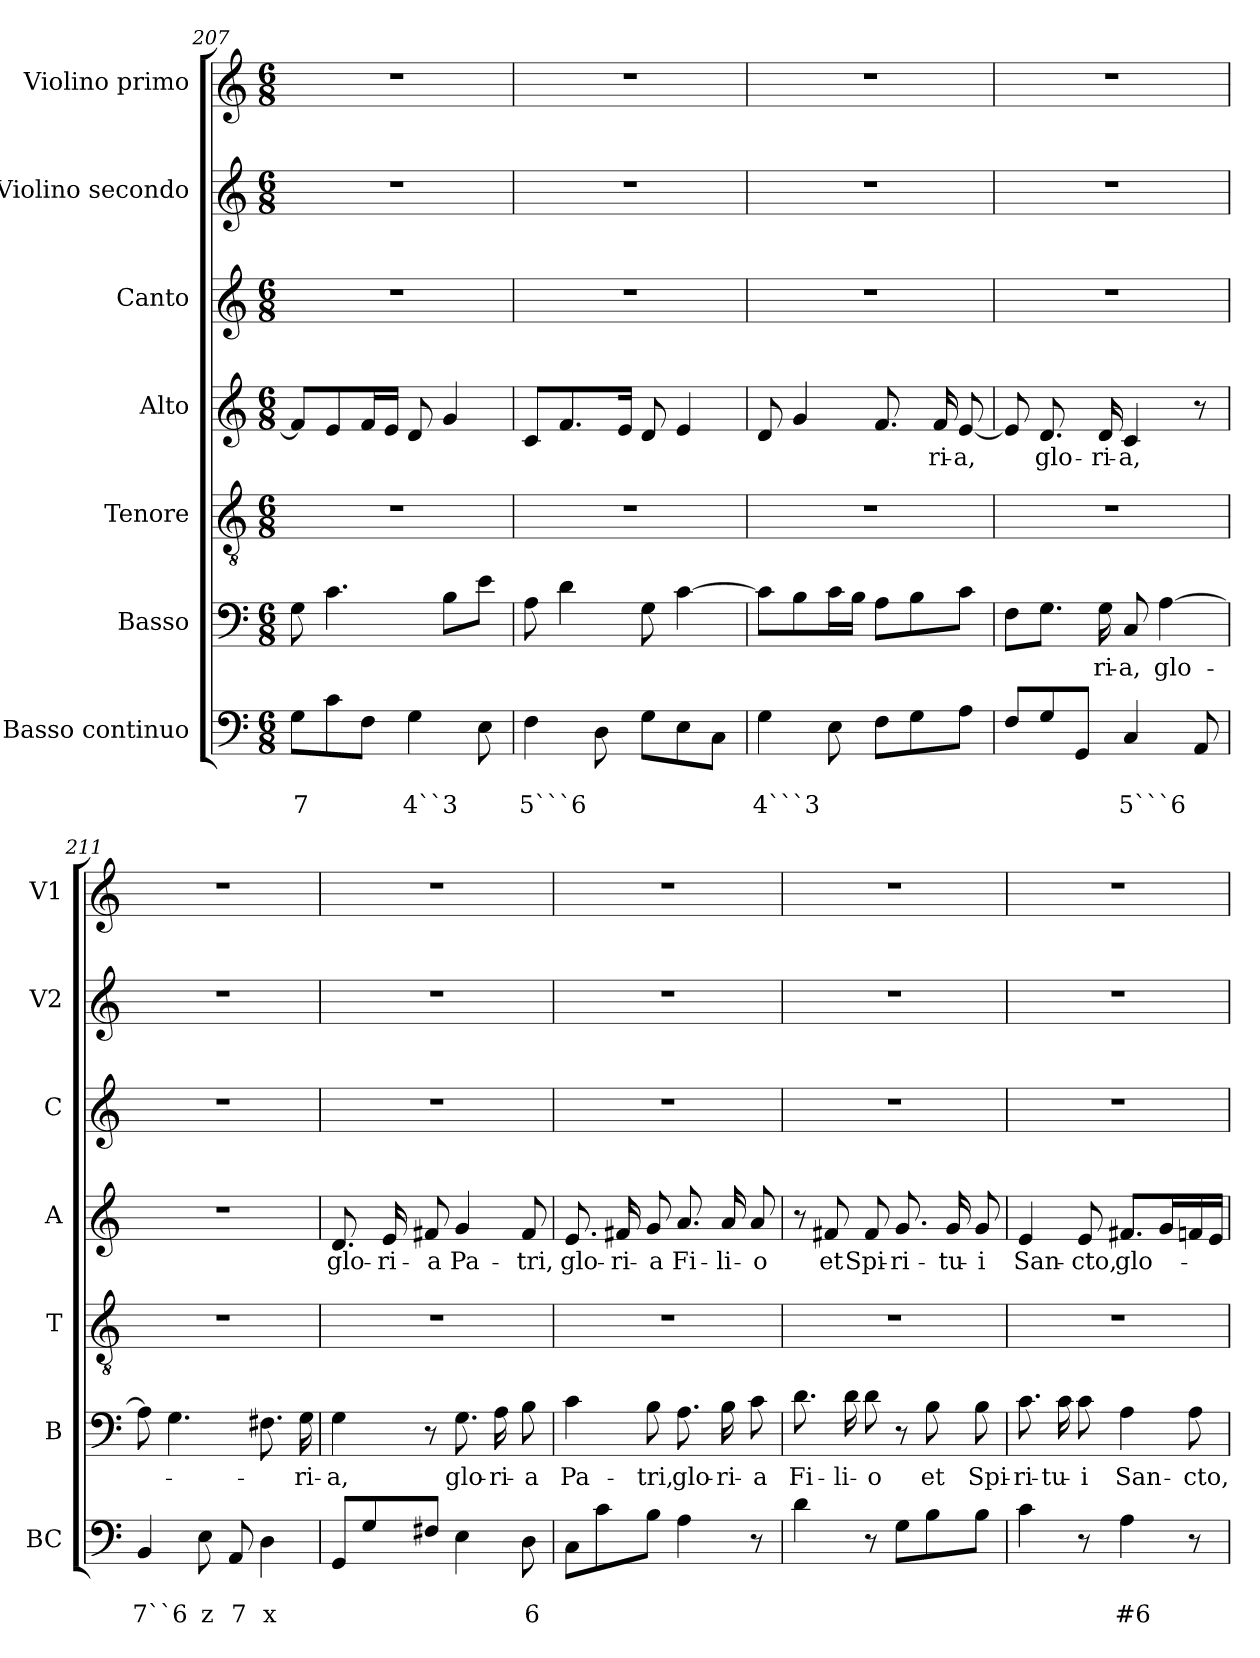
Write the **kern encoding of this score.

**kern	**text	**text	**kern	**text	**kern	**kern	**text	**kern	**kern	**kern
*part7	*part7	*part7	*part6	*part6	*part5	*part4	*part4	*part3	*part2	*part1
*staff7	*staff7	*staff7	*staff6	*staff6	*staff5	*staff4	*staff4	*staff3	*staff2	*staff1
*I"Basso continuo	*	*	*I"Basso	*	*I"Tenore	*I"Alto	*	*I"Canto	*I"Violino secondo	*I"Violino primo
*I'BC	*	*	*I'B	*	*I'T	*I'A	*	*I'C	*I'V2	*I'V1
*clefF4	*	*	*clefF4	*	*clefGv2	*clefG2	*	*clefG2	*clefG2	*clefG2
*k[]	*	*	*k[]	*	*k[]	*k[]	*	*k[]	*k[]	*k[]
*C:	*	*	*C:	*	*C:	*C:	*	*C:	*C:	*C:
*M6/8	*	*	*M6/8	*	*M6/8	*M6/8	*	*M6/8	*M6/8	*M6/8
=207	=207	=207	=207	=207	=207	=207	=207	=207	=207	=207
!	!	!LO:LY:b	!	!	!	!	!	!	!	!
8G\L	.	7	8G\	.	2.r	8f/L]	.	2.r	2.r	2.r
8c\	.	.	4.c\	.	.	8e/	.	.	.	.
8F\J	.	.	.	.	.	16f/L	.	.	.	.
.	.	.	.	.	.	16e/JJ	.	.	.	.
!	!	!LO:LY:b	!	!	!	!	!	!	!	!
4G\	.	4``3	.	.	.	8d/	.	.	.	.
.	.	.	8B\L	.	.	4g/	.	.	.	.
8E\	.	.	8e\J	.	.	.	.	.	.	.
=208	=208	=208	=208	=208	=208	=208	=208	=208	=208	=208
!	!	!LO:LY:b	!	!	!	!	!	!	!	!
4F\	.	5```6	8A\	.	2.r	8c/L	.	2.r	2.r	2.r
.	.	.	4d\	.	.	8.f/	.	.	.	.
8D\	.	.	.	.	.	.	.	.	.	.
.	.	.	.	.	.	16e/Jk	.	.	.	.
8G\L	.	.	8G\	.	.	8d/	.	.	.	.
8E\	.	.	[4c\	.	.	4e/	.	.	.	.
8C\J	.	.	.	.	.	.	.	.	.	.
=209	=209	=209	=209	=209	=209	=209	=209	=209	=209	=209
!	!	!LO:LY:b	!	!	!	!	!	!	!	!
4G\	.	4```3	8c\L]	.	2.r	8d/	.	2.r	2.r	2.r
.	.	.	8B\	.	.	4g/	.	.	.	.
8E\	.	.	16c\L	.	.	.	.	.	.	.
.	.	.	16B\JJ	.	.	.	.	.	.	.
8F\L	.	.	8A\L	.	.	8.f/	.	.	.	.
8G\	.	.	8B\	.	.	.	.	.	.	.
!	!	!	!	!	!	!	!LO:LY:b	!	!	!
.	.	.	.	.	.	16f/	-ri-	.	.	.
!	!	!	!	!	!	!	!LO:LY:b	!	!	!
8A\J	.	.	8c\J	.	.	[8e/	-a,	.	.	.
!!LO:LB:g=z
=210	=210	=210	=210	=210	=210	=210	=210	=210	=210	=210
8F/L	.	.	8F\L	.	2.r	8e/]	.	2.r	2.r	2.r
!	!	!	!	!	!	!	!LO:LY:b	!	!	!
8G/	.	.	8.G\J	.	.	8.d/	glo-	.	.	.
8GG/J	.	.	.	.	.	.	.	.	.	.
!	!	!	!	!LO:LY:b	!	!	!LO:LY:b	!	!	!
.	.	.	16G\	-ri-	.	16d/	-ri-	.	.	.
!	!	!LO:LY:b	!	!LO:LY:b	!	!	!LO:LY:b	!	!	!
4C/	.	5```6	8C/	-a,	.	4c/	-a,	.	.	.
!	!	!	!	!LO:LY:b	!	!	!	!	!	!
.	.	.	[4A\	glo-	.	.	.	.	.	.
8AA/	.	.	.	.	.	8r	.	.	.	.
=211	=211	=211	=211	=211	=211	=211	=211	=211	=211	=211
!	!	!LO:LY:b	!	!	!	!	!	!	!	!
4BB/	.	7``6	8A\]	.	2.r	2.r	.	2.r	2.r	2.r
.	.	.	4.G\	.	.	.	.	.	.	.
!	!	!LO:LY:b	!	!	!	!	!	!	!	!
8E\	.	z	.	.	.	.	.	.	.	.
!	!	!LO:LY:b	!	!	!	!	!	!	!	!
8AA/	.	7	.	.	.	.	.	.	.	.
!	!	!LO:LY:b	!	!	!	!	!	!	!	!
4D\	.	x	8.F#X\	.	.	.	.	.	.	.
!	!	!	!	!LO:LY:b	!	!	!	!	!	!
.	.	.	16G\	-ri-	.	.	.	.	.	.
=212	=212	=212	=212	=212	=212	=212	=212	=212	=212	=212
!	!	!	!	!LO:LY:b	!	!	!LO:LY:b	!	!	!
8GG/L	.	.	4G\	-a,	2.r	8.d/	glo-	2.r	2.r	2.r
8G/	.	.	.	.	.	.	.	.	.	.
!	!	!	!	!	!	!	!LO:LY:b	!	!	!
.	.	.	.	.	.	16e/	-ri-	.	.	.
!	!	!	!	!	!	!	!LO:LY:b	!	!	!
8F#X/J	.	.	8r	.	.	8f#X/	-a	.	.	.
!	!	!	!	!LO:LY:b	!	!	!LO:LY:b	!	!	!
4E\	.	.	8.G\	glo-	.	4g/	Pa-	.	.	.
!	!	!	!	!LO:LY:b	!	!	!	!	!	!
.	.	.	16A\	-ri-	.	.	.	.	.	.
!	!	!LO:LY:b	!	!LO:LY:b	!	!	!LO:LY:b	!	!	!
8D\	.	6	8B\	-a	.	8f#/	-tri,	.	.	.
=213	=213	=213	=213	=213	=213	=213	=213	=213	=213	=213
!	!	!	!	!LO:LY:b	!	!	!LO:LY:b	!	!	!
8C\L	.	.	4c\	Pa-	2.r	8.e/	glo-	2.r	2.r	2.r
8c\	.	.	.	.	.	.	.	.	.	.
!	!	!	!	!	!	!	!LO:LY:b	!	!	!
.	.	.	.	.	.	16f#X/	-ri-	.	.	.
!	!	!	!	!LO:LY:b	!	!	!LO:LY:b	!	!	!
8B\J	.	.	8B\	-tri,	.	8g/	-a	.	.	.
!	!	!	!	!LO:LY:b	!	!	!LO:LY:b	!	!	!
4A\	.	.	8.A\	glo-	.	8.a/	Fi-	.	.	.
!	!	!	!	!LO:LY:b	!	!	!LO:LY:b	!	!	!
.	.	.	16B\	-ri-	.	16a/	-li-	.	.	.
!	!	!	!	!LO:LY:b	!	!	!LO:LY:b	!	!	!
8r	.	.	8c\	-a	.	8a/	-o	.	.	.
=214	=214	=214	=214	=214	=214	=214	=214	=214	=214	=214
!	!	!	!	!LO:LY:b	!	!	!	!	!	!
4d\	.	.	8.d\	Fi-	2.r	8r	.	2.r	2.r	2.r
!	!	!	!	!	!	!	!LO:LY:b	!	!	!
.	.	.	.	.	.	8f#X/	et	.	.	.
!	!	!	!	!LO:LY:b	!	!	!	!	!	!
.	.	.	16d\	-li-	.	.	.	.	.	.
!	!	!	!	!LO:LY:b	!	!	!LO:LY:b	!	!	!
8r	.	.	8d\	-o	.	8f#/	Spi-	.	.	.
!	!	!	!	!	!	!	!LO:LY:b	!	!	!
8G\L	.	.	8r	.	.	8.g/	-ri-	.	.	.
!	!	!	!	!LO:LY:b	!	!	!	!	!	!
8B\	.	.	8B\	et	.	.	.	.	.	.
!	!	!	!	!	!	!	!LO:LY:b	!	!	!
.	.	.	.	.	.	16g/	-tu-	.	.	.
!	!	!	!	!LO:LY:b	!	!	!LO:LY:b	!	!	!
8B\J	.	.	8B\	Spi-	.	8g/	-i	.	.	.
=215	=215	=215	=215	=215	=215	=215	=215	=215	=215	=215
!	!	!	!	!LO:LY:b	!	!	!LO:LY:b	!	!	!
4c\	.	.	8.c\	-ri-	2.r	4e/	San-	2.r	2.r	2.r
!	!	!	!	!LO:LY:b	!	!	!	!	!	!
.	.	.	16c\	-tu-	.	.	.	.	.	.
!	!	!	!	!LO:LY:b	!	!	!LO:LY:b	!	!	!
8r	.	.	8c\	-i	.	8e/	-cto,	.	.	.
!	!	!LO:LY:b	!	!LO:LY:b	!	!	!LO:LY:b	!	!	!
4A\	.	#6	4A\	San-	.	8.f#X/L	glo-	.	.	.
.	.	.	.	.	.	16g/L	.	.	.	.
!	!	!	!	!LO:LY:b	!	!	!	!	!	!
8r	.	.	8A\	-cto,	.	16fn/	.	.	.	.
.	.	.	.	.	.	16e/JJ	.	.	.	.
=	=	=	=	=	=	=	=	=	=	=
*-	*-	*-	*-	*-	*-	*-	*-	*-	*-	*-
